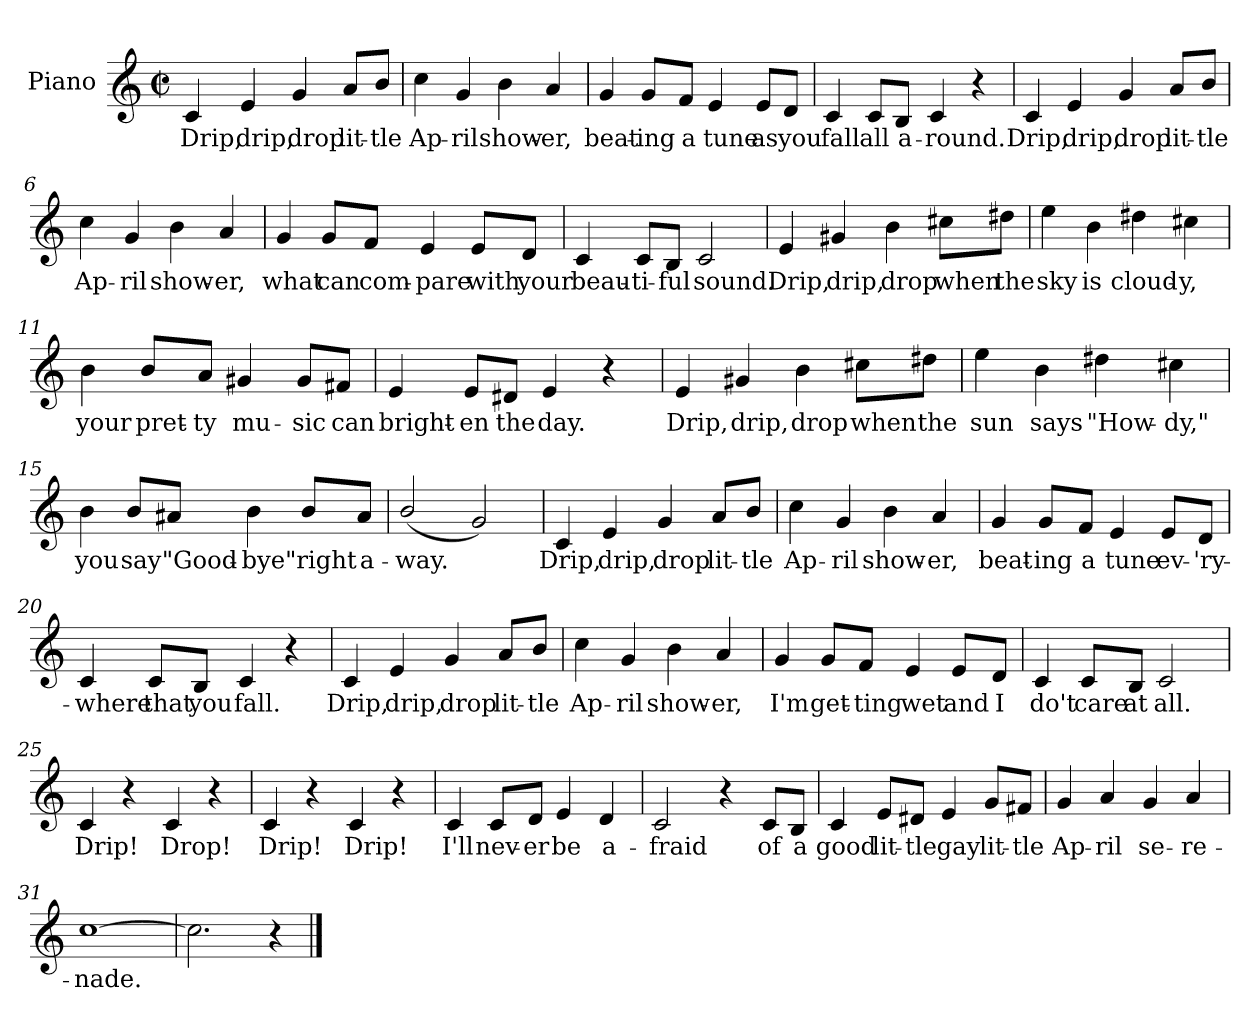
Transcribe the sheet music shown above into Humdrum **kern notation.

**kern	**text
*part1	*part1
*staff1	*staff1
*I"Piano	*
*I'Pno.	*
*clefG2	*
*k[]	*
*C:	*
*M2/2	*
*met(c|)	*
=1	=1
4c/	Drip,
4e/	drip,
4g/	drop
8a/L	lit-
8b/J	-tle
=2	=2
4cc\	Ap-
4g/	-ril
4b\	show-
4a/	-er,
=3	=3
4g/	beat-
8g/L	-ing
8f/J	a
4e/	tune
8e/L	as
8d/J	you
=4	=4
4c/	fall
8c/L	all
8B/J	a-
4c/	-round.
4r	.
!!LO:LB:g=z
=5	=5
4c/	Drip,
4e/	drip,
4g/	drop
8a/L	lit-
8b/J	-tle
=6	=6
4cc\	Ap-
4g/	-ril
4b\	show-
4a/	-er,
=7	=7
4g/	what
8g/L	can
8f/J	com-
4e/	-pare
8e/L	with
8d/J	your
=8	=8
4c/	beau-
8c/L	-ti-
8B/J	-ful
2c/	sound.
!!LO:LB:g=z
=9	=9
4e/	Drip,
4g#X/	drip,
4b\	drop
8cc#X\L	when
8dd#X\J	the
=10	=10
4ee\	sky
4b\	is
4dd#X\	cloud-
4cc#X\	-y,
=11	=11
4b\	your
8b/L	pret-
8a/J	-ty
4g#X/	mu-
8g#/L	-sic
8f#X/J	can
=12	=12
4e/	bright-
8e/L	-en
8d#X/J	the
4e/	day.
4r	.
!!LO:LB:g=z
=13	=13
4e/	Drip,
4g#X/	drip,
4b\	drop
8cc#X\L	when
8dd#X\J	the
=14	=14
4ee\	sun
4b\	says
4dd#X\	"How-
4cc#X\	-dy,"
=15	=15
4b\	you
8b/L	say
8a#X/J	"Good-
4b\	-bye"
8b/L	right
8a#/J	a-
=16	=16
(2b/	-way.
2g/)	.
!!LO:LB:g=z
=17	=17
4c/	Drip,
4e/	drip,
4g/	drop
8a/L	lit-
8b/J	-tle
=18	=18
4cc\	Ap-
4g/	-ril
4b\	show-
4a/	-er,
=19	=19
4g/	beat-
8g/L	-ing
8f/J	a
4e/	tune
8e/L	ev-
8d/J	-'ry-
=20	=20
4c/	-where
8c/L	that
8B/J	you
4c/	fall.
4r	.
!!LO:LB:g=z
=21	=21
4c/	Drip,
4e/	drip,
4g/	drop
8a/L	lit-
8b/J	-tle
=22	=22
4cc\	Ap-
4g/	-ril
4b\	show-
4a/	-er,
=23	=23
4g/	I'm
8g/L	get-
8f/J	-ting
4e/	wet
8e/L	and
8d/J	I
=24	=24
4c/	do't
8c/L	care
8B/J	at
2c/	all.
!!LO:LB:g=z
=25	=25
4c/	Drip!
4r	.
4c/	Drop!
4r	.
=26	=26
4c/	Drip!
4r	.
4c/	Drip!
4r	.
=27	=27
4c/	I'll
8c/L	nev-
8d/J	-er
4e/	be
4d/	a-
=28	=28
2c/	-fraid
4r	.
8c/L	of
8B/J	a
!!LO:LB:g=z
=29	=29
4c/	good
8e/L	lit-
8d#X/J	-tle
4e/	gay
8g/L	lit-
8f#X/J	-tle
=30	=30
4g/	Ap-
4a/	-ril
4g/	se-
4a/	-re-
=31	=31
[1cc	-nade.
=32	=32
2.cc\]	.
4r	.
==	==
*-	*-
